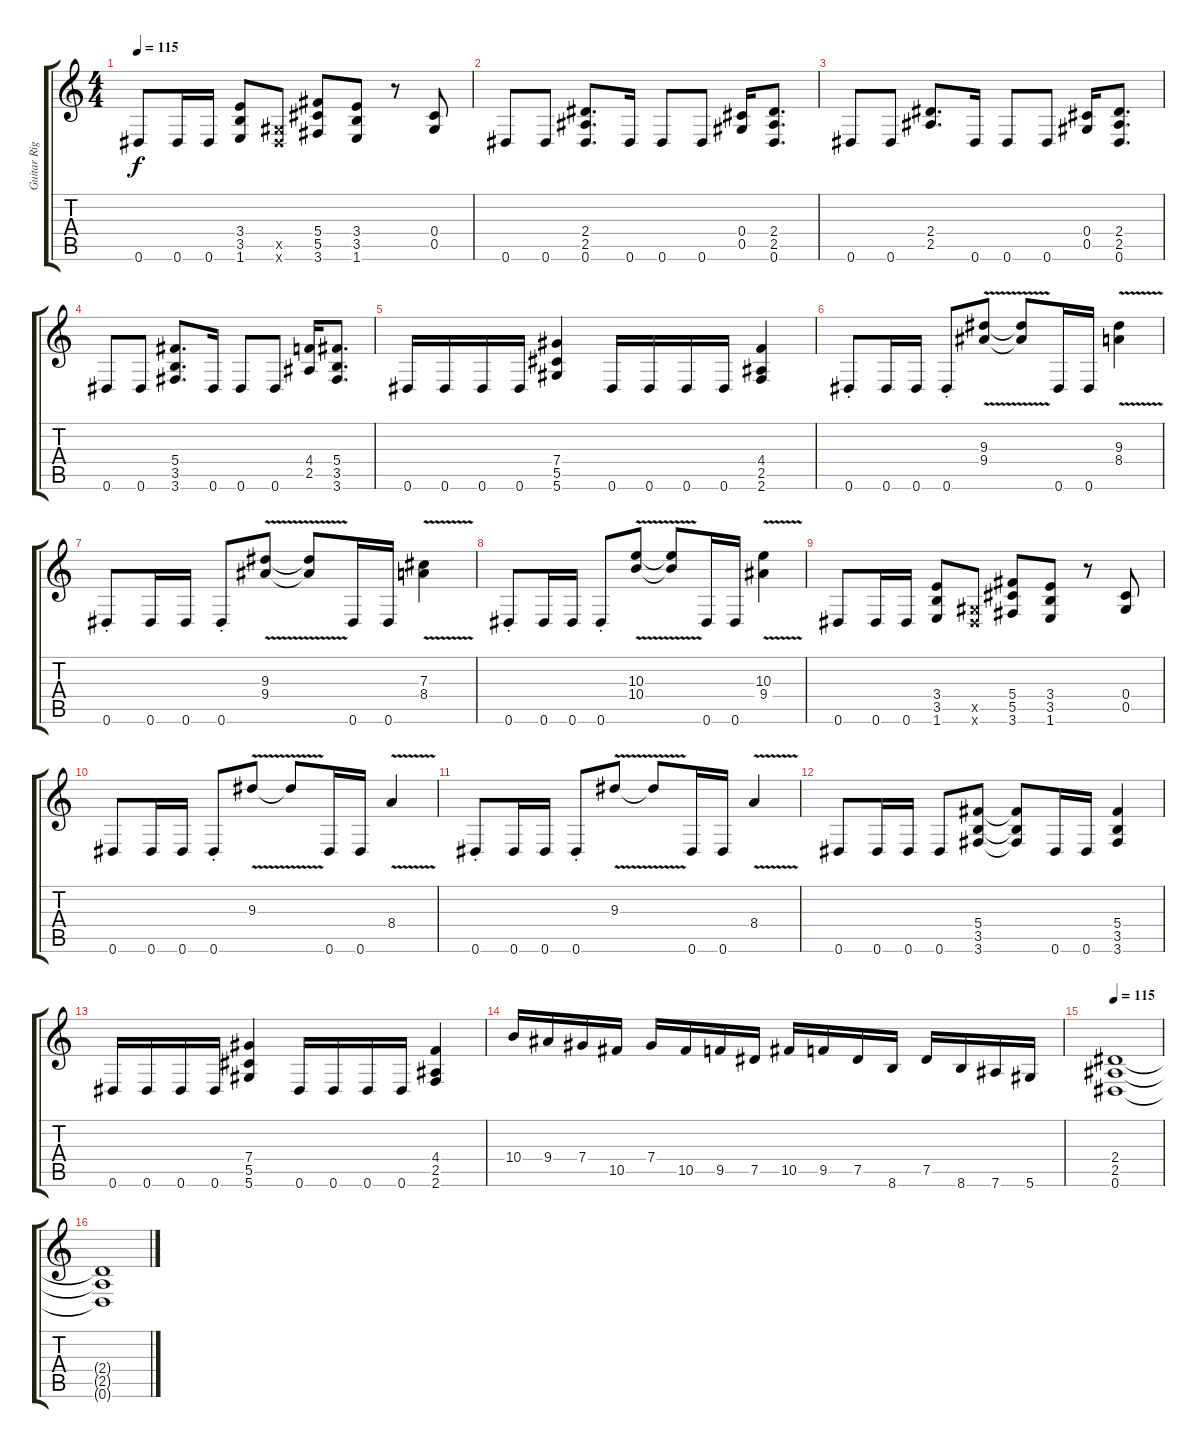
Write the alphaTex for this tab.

\track ("Guitar Right" "Guitar Rig") {instrument distortionguitar}
\staff {score tabs}
\tuning (Eb4 Bb3 Gb3 Db3 Ab2 Eb2) {hide}
\ts (4 4)
\tempo 115
\clef g2
\ks c
0.6.8{dy f} 0.6.16 0.6.16 (3.4 3.5 1.6).8 (0.5{x} 0.6{x}).8 (5.4 5.5 3.6).8 (3.4 3.5 1.6).8 r.8 (0.4 0.5).8 |
0.6.8 0.6.8 (2.4 2.5 0.6).8{d} 0.6.16 0.6.8 0.6.8 (0.4 0.5).16 (2.4 2.5 0.6).8{d} |
0.6.8 0.6.8 (2.4 2.5).8{d} 0.6.16 0.6.8 0.6.8 (0.4 0.5).16 (2.4 2.5 0.6).8{d} |
0.6.8 0.6.8 (5.4 3.5 3.6).8{d} 0.6.16 0.6.8 0.6.8 (4.4 2.5).16 (5.4 3.5 3.6).8{d} |
0.6.16 0.6.16 0.6.16 0.6.16 (7.4 5.5 5.6).4 0.6.16 0.6.16 0.6.16 0.6.16 (4.4 2.5 2.6).4 |
0.6{st}.8{balance 12} 0.6.16 0.6.16 0.6{st}.8 (9.3{v} 9.4).8 (9.3{t} 9.4{t}).8 0.6.16 0.6.16 (9.3 8.4{v}).4 |
0.6{st}.8 0.6.16 0.6.16 0.6{st}.8 (9.3{v} 9.4).8 (9.3{t} 9.4{t}).8 0.6.16 0.6.16 (7.3 8.4{v}).4 |
0.6{st}.8 0.6.16 0.6.16 0.6{st}.8 (10.3{v} 10.4).8 (10.3{t} 10.4{t}).8 0.6.16 0.6.16 (10.3 9.4{v}).4 |
0.6.8 0.6.16 0.6.16 (3.4 3.5 1.6).8 (0.5{x} 0.6{x}).8 (5.4 5.5 3.6).8 (3.4 3.5 1.6).8 r.8 (0.4 0.5).8 |
0.6.8{balance 12} 0.6.16 0.6.16 0.6{st}.8 9.3{v}.8 9.3{t}.8 0.6.16 0.6.16 8.4{v}.4 |
0.6{st}.8 0.6.16 0.6.16 0.6{st}.8 9.3{v}.8 9.3{t}.8 0.6.16 0.6.16 8.4{v}.4 |
0.6.8 0.6.16 0.6.16 0.6.8 (5.4 3.5 3.6).8 (5.4{t} 3.5{t} 3.6{t}).8 0.6.16 0.6.16 (5.4 3.5 3.6).4 |
0.6.16 0.6.16 0.6.16 0.6.16 (7.4 5.5 5.6).4 0.6.16 0.6.16 0.6.16 0.6.16 (4.4 2.5 2.6).4 |
10.4.16 9.4.16 7.4.16 10.5.16 7.4.16 10.5.16 9.5.16 7.5.16 10.5.16 9.5.16 7.5.16 8.6.16 7.5.16 8.6.16 7.6.16 5.6.16 |
\tempo 115
(2.4 2.5 0.6).1{volume 2 balance 16} |
(2.4{t} 2.5{t} 0.6{t}).1
